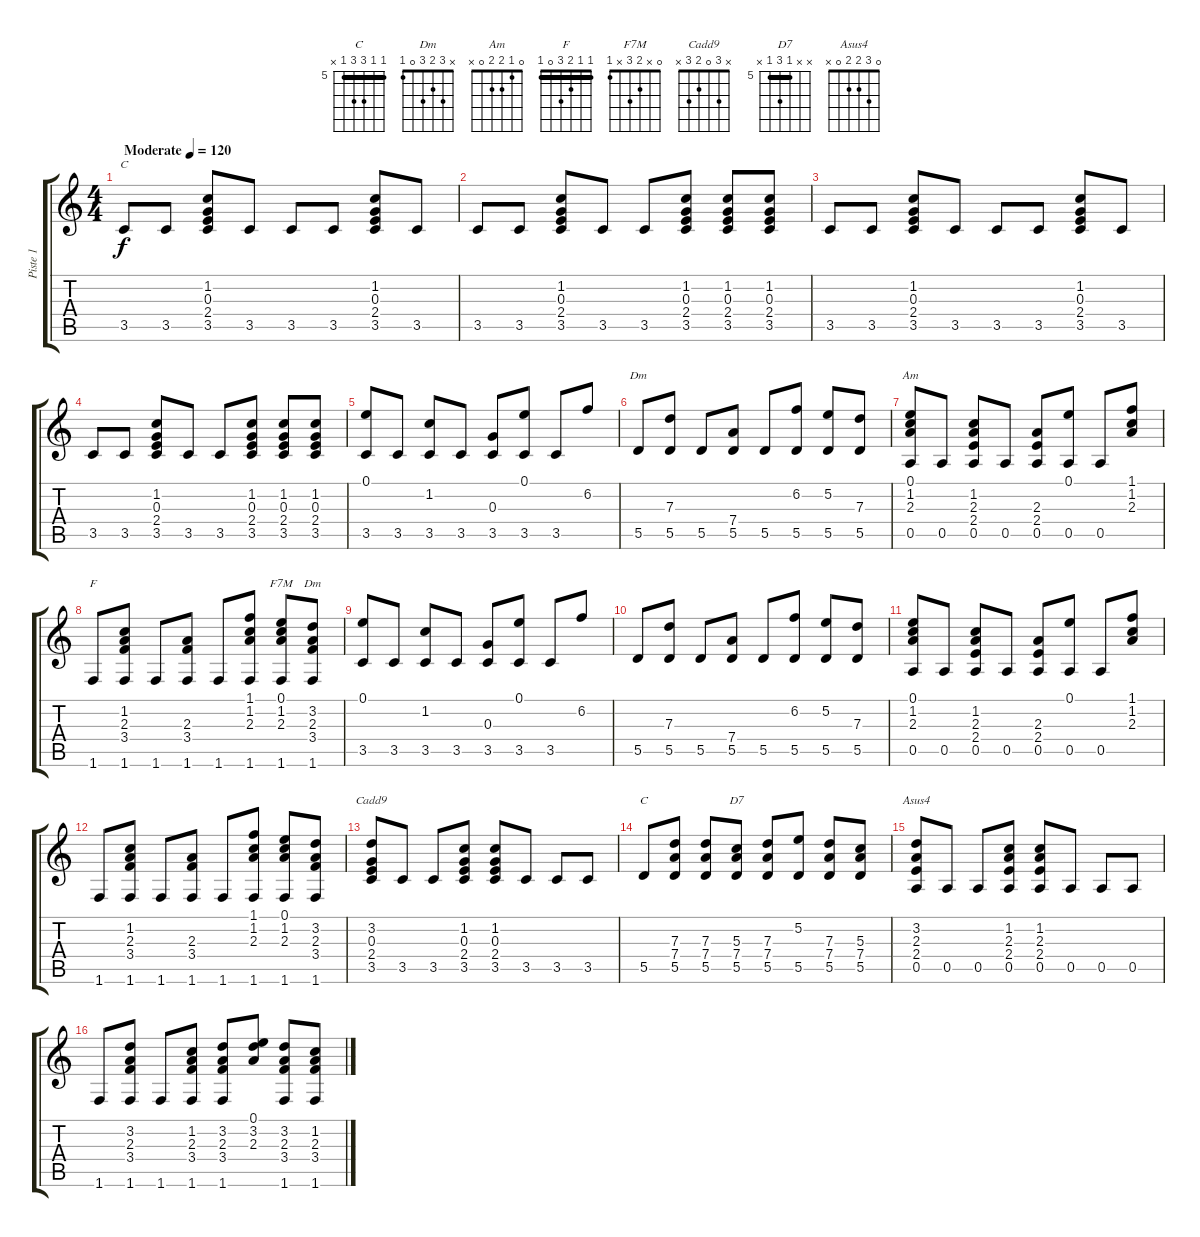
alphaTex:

\track ("Piste 1" "Piste 1") {instrument acousticguitarsteel}
\staff {score tabs}
\tuning (E4 B3 G3 D3 A2 E2) {hide}
\chord ("C" 0 1 0 2 3 x)
\chord ("Dm" 5 6 7 7 5 x) {firstfret 5 barre 5}
\chord ("Am" 0 1 2 2 0 x)
\chord ("F" 1 1 2 3 0 1) {barre 1}
\chord ("F7M" 0 x 2 3 x 1)
\chord ("Dm" x 3 2 3 0 1)
\chord ("Cadd9" x 3 0 2 3 x)
\chord ("C" 5 5 7 7 5 x) {firstfret 5 barre 5}
\chord ("D7" x x 5 7 5 x) {firstfret 5 barre 5}
\chord ("Asus4" 0 3 2 2 0 x)
\ts (4 4)
\tempo (120 "Moderate")
\clef g2
\ks c
3.5.8{ch "C" dy f instrument acousticguitarsteel} 3.5.8 (1.2 0.3 2.4 3.5).8 3.5.8 3.5.8 3.5.8 (1.2 0.3 2.4 3.5).8 3.5.8 |
3.5.8 3.5.8 (1.2 0.3 2.4 3.5).8 3.5.8 3.5.8 (1.2 0.3 2.4 3.5).8 (1.2 0.3 2.4 3.5).8 (1.2 0.3 2.4 3.5).8 |
3.5.8 3.5.8 (1.2 0.3 2.4 3.5).8 3.5.8 3.5.8 3.5.8 (1.2 0.3 2.4 3.5).8 3.5.8 |
3.5.8 3.5.8 (1.2 0.3 2.4 3.5).8 3.5.8 3.5.8 (1.2 0.3 2.4 3.5).8 (1.2 0.3 2.4 3.5).8 (1.2 0.3 2.4 3.5).8 |
(0.1 3.5).8 3.5.8 (1.2 3.5).8 3.5.8 (0.3 3.5).8 (0.1 3.5).8 3.5.8 6.2.8 |
5.5.8{ch "Dm"} (7.3 5.5).8 5.5.8 (7.4 5.5).8 5.5.8 (6.2 5.5).8 (5.2 5.5).8 (7.3 5.5).8 |
(0.1 1.2 2.3 0.5).8{ch "Am"} 0.5.8 (1.2 2.3 2.4 0.5).8 0.5.8 (2.3 2.4 0.5).8 (0.1 0.5).8 0.5.8 (1.1 1.2 2.3).8 |
1.6.8{ch "F"} (1.2 2.3 3.4 1.6).8 1.6.8 (2.3 3.4 1.6).8 1.6.8 (1.1 1.2 2.3 1.6).8 (0.1 1.2 2.3 1.6).8{ch "F7M"} (3.2 2.3 3.4 1.6).8{ch "Dm"} |
(0.1 3.5).8 3.5.8 (1.2 3.5).8 3.5.8 (0.3 3.5).8 (0.1 3.5).8 3.5.8 6.2.8 |
5.5.8 (7.3 5.5).8 5.5.8 (7.4 5.5).8 5.5.8 (6.2 5.5).8 (5.2 5.5).8 (7.3 5.5).8 |
(0.1 1.2 2.3 0.5).8 0.5.8 (1.2 2.3 2.4 0.5).8 0.5.8 (2.3 2.4 0.5).8 (0.1 0.5).8 0.5.8 (1.1 1.2 2.3).8 |
1.6.8 (1.2 2.3 3.4 1.6).8 1.6.8 (2.3 3.4 1.6).8 1.6.8 (1.1 1.2 2.3 1.6).8 (0.1 1.2 2.3 1.6).8 (3.2 2.3 3.4 1.6).8 |
(3.2 0.3 2.4 3.5).8{ch "Cadd9"} 3.5.8 3.5.8 (1.2 0.3 2.4 3.5).8 (1.2 0.3 2.4 3.5).8 3.5.8 3.5.8 3.5.8 |
5.5.8{ch "C"} (7.3 7.4 5.5).8 (7.3 7.4 5.5).8 (5.3 7.4 5.5).8{ch "D7"} (7.3 7.4 5.5).8 (5.2 5.5).8 (7.3 7.4 5.5).8 (5.3 7.4 5.5).8 |
(3.2 2.3 2.4 0.5).8{ch "Asus4"} 0.5.8 0.5.8 (1.2 2.3 2.4 0.5).8 (1.2 2.3 2.4 0.5).8 0.5.8 0.5.8 0.5.8 |
1.6.8 (3.2 2.3 3.4 1.6).8 1.6.8 (1.2 2.3 3.4 1.6).8 (3.2 2.3 3.4 1.6).8 (0.1 3.2 2.3).8 (3.2 2.3 3.4 1.6).8 (1.2 2.3 3.4 1.6).8
